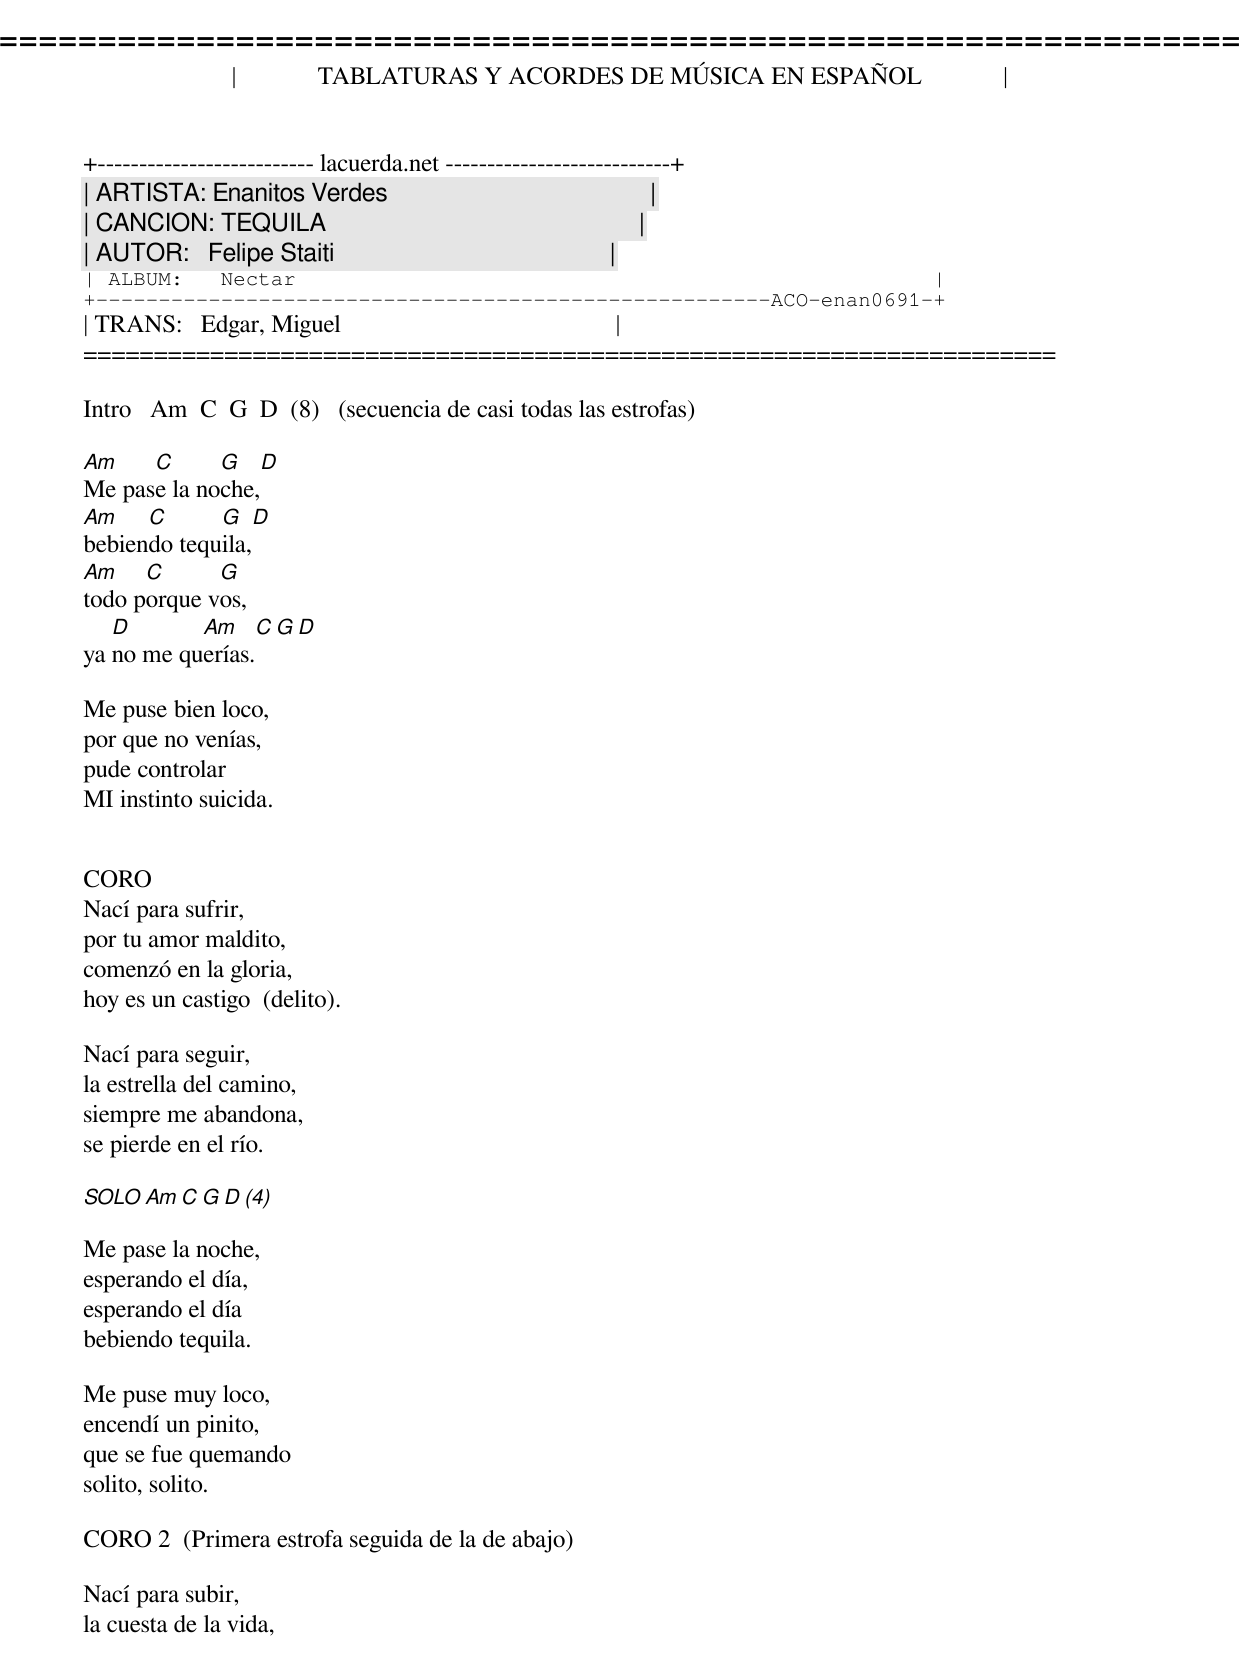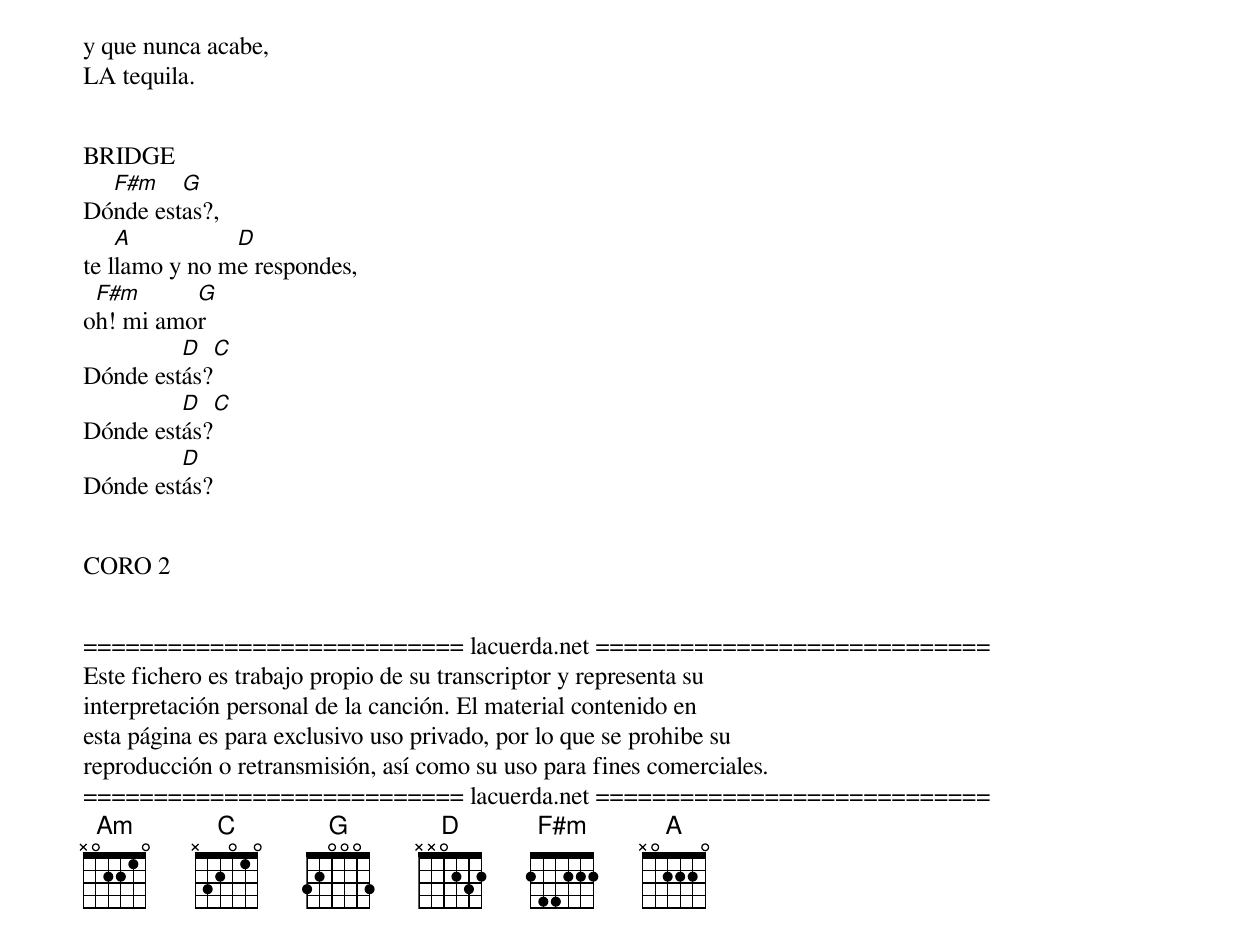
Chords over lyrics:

=====================================================================
|             TABLATURAS Y ACORDES DE MÚSICA EN ESPAÑOL             |
+-------------------------- lacuerda.net ---------------------------+
| ARTISTA: Enanitos Verdes                                          |
| CANCION: TEQUILA                                                  |
| AUTOR:   Felipe Staiti                                            |
| ALBUM:   Nectar                                                   |
+------------------------------------------------------ACO-enan0691-+
| TRANS:   Edgar, Miguel                                            |
=====================================================================

Intro   Am  C  G  D  (8)   (secuencia de casi todas las estrofas)

Am    C      G    D
Me pase la noche,
Am    C      G    D
bebiendo tequila,
Am    C      G
todo porque vos,
   D       Am    C    G   D
ya no me querías.

Me puse bien loco,
por que no venías,
pude controlar
MI instinto suicida.


CORO
Nací para sufrir,
por tu amor maldito,
comenzó en la gloria,
hoy es un castigo  (delito).

Nací para seguir,
la estrella del camino,
siempre me abandona,
se pierde en el río.

SOLO   Am  C  G  D  (4)

Me pase la noche,
esperando el día,
esperando el día
bebiendo tequila.

Me puse muy loco,
encendí un pinito,
que se fue quemando
solito, solito.

CORO 2  (Primera estrofa seguida de la de abajo)

Nací para subir,
la cuesta de la vida,
y que nunca acabe,
LA tequila.


BRIDGE
  F#m    G
Dónde estas?,
    A          D
te llamo y no me respondes,
 F#m      G
oh! mi amor
         D   C
Dónde estás?
         D   C
Dónde estás?
         D
Dónde estás?


CORO 2


=========================== lacuerda.net ============================
Este fichero es trabajo propio de su transcriptor y representa su
interpretación personal de la canción. El material contenido en
esta página es para exclusivo uso privado, por lo que se prohibe su
reproducción o retransmisión, así como su uso para fines comerciales.
=========================== lacuerda.net ============================
